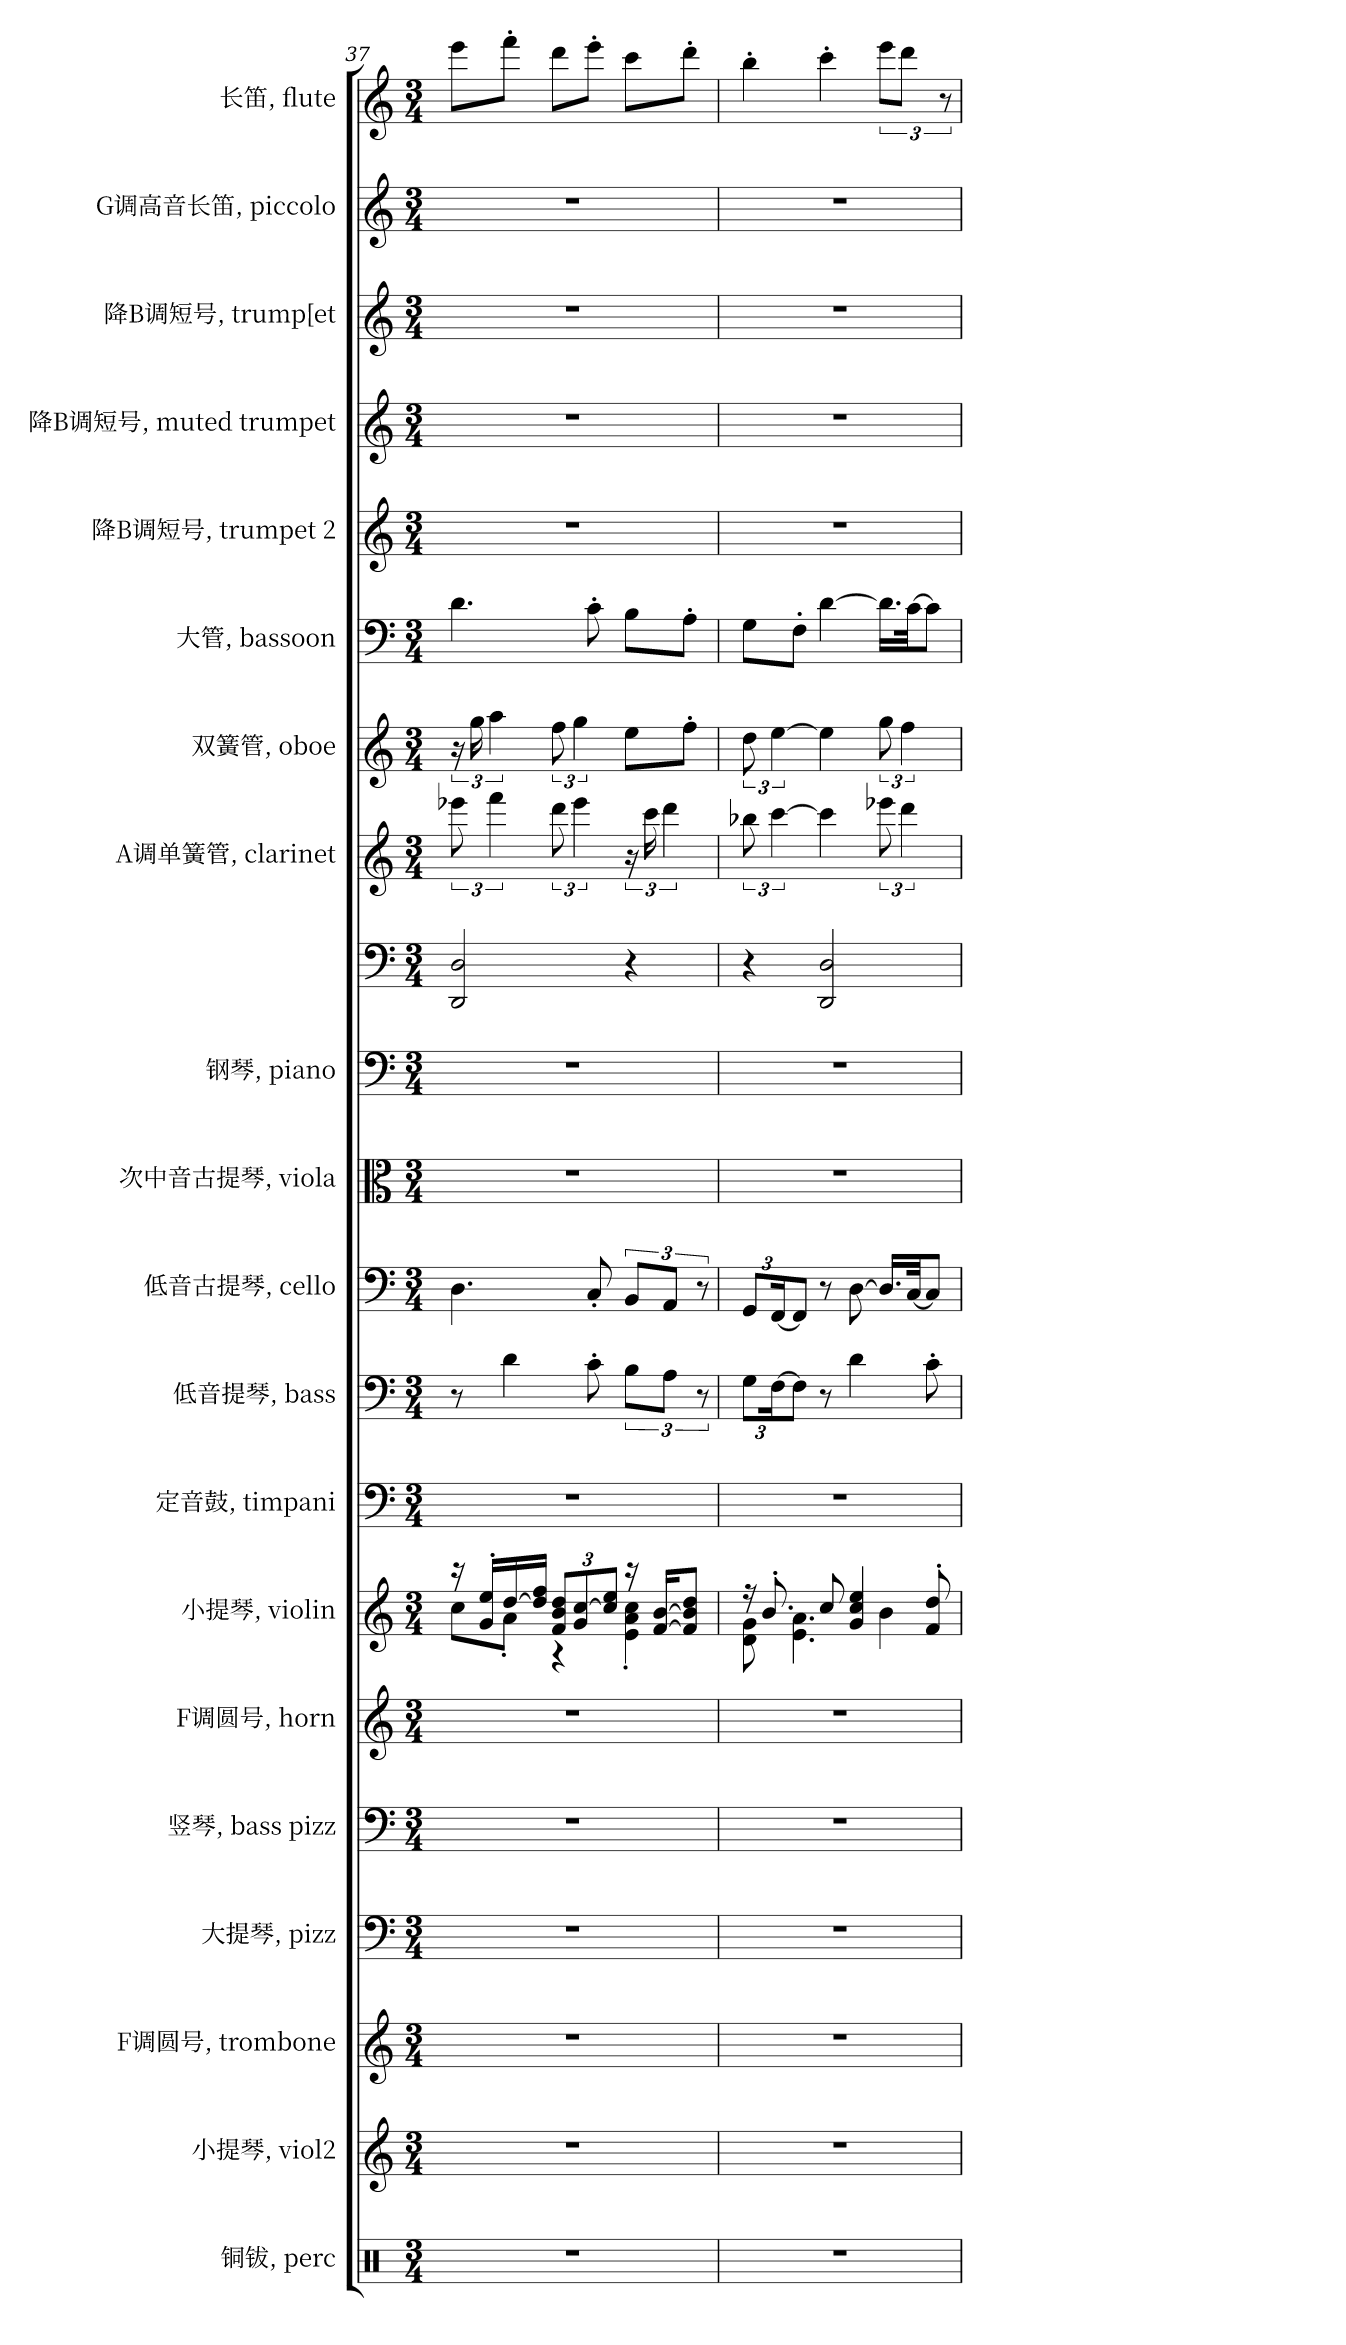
**kern	**kern	**kern	**kern	**kern	**kern	**kern	**kern	**kern	**kern	**kern	**kern	**kern	**kern	**kern	**kern	**kern	**kern	**kern	**kern	**kern
*part20	*part19	*part18	*part17	*part16	*part15	*part14	*part13	*part12	*part11	*part10	*part9	*part9	*part8	*part7	*part6	*part5	*part4	*part3	*part2	*part1
*staff21	*staff20	*staff19	*staff18	*staff17	*staff16	*staff15	*staff14	*staff13	*staff12	*staff11	*staff10	*staff9	*staff8	*staff7	*staff6	*staff5	*staff4	*staff3	*staff2	*staff1
*I"铜钹, perc	*I"小提琴, viol2	*I"F调圆号, trombone	*I"大提琴, pizz	*I"竖琴, bass pizz	*I"F调圆号, horn	*I"小提琴, violin	*I"定音鼓, timpani	*I"低音提琴, bass	*I"低音古提琴, cello	*I"次中音古提琴, viola	*I"钢琴, piano	*	*I"A调单簧管, clarinet	*I"双簧管, oboe	*I"大管, bassoon	*I"降B调短号, trumpet 2	*I"降B调短号, muted trumpet	*I"降B调短号, trump[et	*I"G调高音长笛, piccolo	*I"长笛, flute
*	*	*	*	*	*I'F Hn.	*I'Vln.	*I'Timp.	*	*	*	*I'Pno.	*	*I'A Cl.	*I'Ob.	*I'Bsn.	*	*	*	*	*I'Fl.
*clefX	*clefG2	*clefG2	*clefF4	*clefF4	*clefG2	*clefG2	*clefF4	*clefF4	*clefF4	*clefC3	*clefF4	*clefF4	*clefG2	*clefG2	*clefF4	*clefG2	*clefG2	*clefG2	*clefG2	*clefG2
*	*	*ITrd4c7	*	*	*ITrd4c7	*	*	*ITrd7c12	*	*	*	*	*ITrd2c3	*	*	*ITrd1c2	*ITrd1c2	*ITrd1c2	*ITrd-4c-7	*
*k[]	*k[]	*k[b-]	*k[]	*k[]	*k[b-]	*k[]	*k[]	*k[]	*k[]	*k[]	*k[]	*k[]	*k[f#c#g#]	*k[]	*k[]	*k[b-e-]	*k[b-e-]	*k[b-e-]	*k[f#]	*k[]
*M3/4	*M3/4	*M3/4	*M3/4	*M3/4	*M3/4	*M3/4	*M3/4	*M3/4	*M3/4	*M3/4	*M3/4	*M3/4	*M3/4	*M3/4	*M3/4	*M3/4	*M3/4	*M3/4	*M3/4	*M3/4
=37	=37	=37	=37	=37	=37	=37	=37	=37	=37	=37	=37	=37	=37	=37	=37	=37	=37	=37	=37	=37
*	*	*	*	*	*	*^	*	*	*	*	*	*	*	*	*	*	*	*	*	*
2.r	2.r	2.r	2.r	2.r	2.r	16r	8cc\L	2.r	8r	4.D\	2.r	2.r	2DD/ 2D/	12cccn\	24r	4.d\	2.r	2.r	2.r	2.r	8eee\L
.	.	.	.	.	.	.	.	.	.	.	.	.	.	.	24gg\	.	.	.	.	.	.
.	.	.	.	.	.	16g/' 16ee/'LL	.	.	.	.	.	.	.	.	.	.	.	.	.	.	.
.	.	.	.	.	.	.	.	.	.	.	.	.	.	6ddd\	6aa\	.	.	.	.	.	.
.	.	.	.	.	.	[16dd/	8a'\J	.	4D\	.	.	.	.	.	.	.	.	.	.	.	8fff'\J
.	.	.	.	.	.	16dd/] 16ff/JJ	.	.	.	.	.	.	.	.	.	.	.	.	.	.	.
*	*	*	*	*	*	*Xbrackettup	*	*	*	*	*	*	*	*	*	*	*	*	*	*	*
.	.	.	.	.	.	12f/ 12b/ 12dd/L	4r	.	.	.	.	.	.	12bb\	12ff\	.	.	.	.	.	8ddd\L
.	.	.	.	.	.	12g/ [12cc/	.	.	.	.	.	.	.	6ccc\	6gg\	.	.	.	.	.	.
.	.	.	.	.	.	.	.	.	8C'\	8C'/	.	.	.	.	.	8c'\	.	.	.	.	8eee'\J
.	.	.	.	.	.	12cc/] 12ee/J	.	.	.	.	.	.	.	.	.	.	.	.	.	.	.
.	.	.	.	.	.	16r	4e\' 4a\' 4cc\'	.	12BB\L	12BB/L	.	.	4r	24r	8ee\L	8B\L	.	.	.	.	8ccc\L
.	.	.	.	.	.	.	.	.	.	.	.	.	.	24aa\	.	.	.	.	.	.	.
.	.	.	.	.	.	[16f/ [16b/KL	.	.	.	.	.	.	.	.	.	.	.	.	.	.	.
.	.	.	.	.	.	.	.	.	12AA\J	12AA/J	.	.	.	6bb\	.	.	.	.	.	.	.
.	.	.	.	.	.	8f/] 8b/] 8dd/J	.	.	.	.	.	.	.	.	8ff'\J	8A'\J	.	.	.	.	8ddd'\J
.	.	.	.	.	.	.	.	.	12r	12r	.	.	.	.	.	.	.	.	.	.	.
!!LO:PB:g=z
=38	=38	=38	=38	=38	=38	=38	=38	=38	=38	=38	=38	=38	=38	=38	=38	=38	=38	=38	=38	=38	=38
*	*	*	*	*	*	*	*	*	*Xbrackettup	*Xbrackettup	*	*	*	*	*	*	*	*	*	*	*
2.r	2.r	2.r	2.r	2.r	2.r	16r	8d\ 8g\	2.r	12GG\L	12GG/L	2.r	2.r	4r	12ggn\	12dd\	8G\L	2.r	2.r	2.r	2.r	4bb'\
.	.	.	.	.	.	8.b'/	.	.	.	.	.	.	.	.	.	.	.	.	.	.	.
.	.	.	.	.	.	.	.	.	[24FF\K	[24FF/K	.	.	.	[6aa\	[6ee\	.	.	.	.	.	.
.	.	.	.	.	.	.	4.e\ 4.a\	.	8FF\J]	8FF/J]	.	.	.	.	.	8F'\J	.	.	.	.	.
.	.	.	.	.	.	8cc/	.	.	8r	8r	.	.	2DD/ 2D/	4aa\]	4ee\]	[4d\	.	.	.	.	4ccc'\
.	.	.	.	.	.	4g/ 4cc/ 4ee/	.	.	4D\	[8D\	.	.	.	.	.	.	.	.	.	.	.
.	.	.	.	.	.	.	4b\	.	.	16.D/LL]	.	.	.	12cccn\	12gg\	16.d\LL]	.	.	.	.	12eee\L
.	.	.	.	.	.	.	.	.	.	.	.	.	.	6bb\	6ff\	.	.	.	.	.	12ddd\J
.	.	.	.	.	.	.	.	.	.	[32C/JK	.	.	.	.	.	[32c\JK	.	.	.	.	.
.	.	.	.	.	.	8f/' 8dd/'	.	.	8C'\	8C/J]	.	.	.	.	.	8c\J]	.	.	.	.	.
.	.	.	.	.	.	.	.	.	.	.	.	.	.	.	.	.	.	.	.	.	12r
*	*	*	*	*	*	*v	*v	*	*	*	*	*	*	*	*	*	*	*	*	*	*
=	=	=	=	=	=	=	=	=	=	=	=	=	=	=	=	=	=	=	=	=
*-	*-	*-	*-	*-	*-	*-	*-	*-	*-	*-	*-	*-	*-	*-	*-	*-	*-	*-	*-	*-
